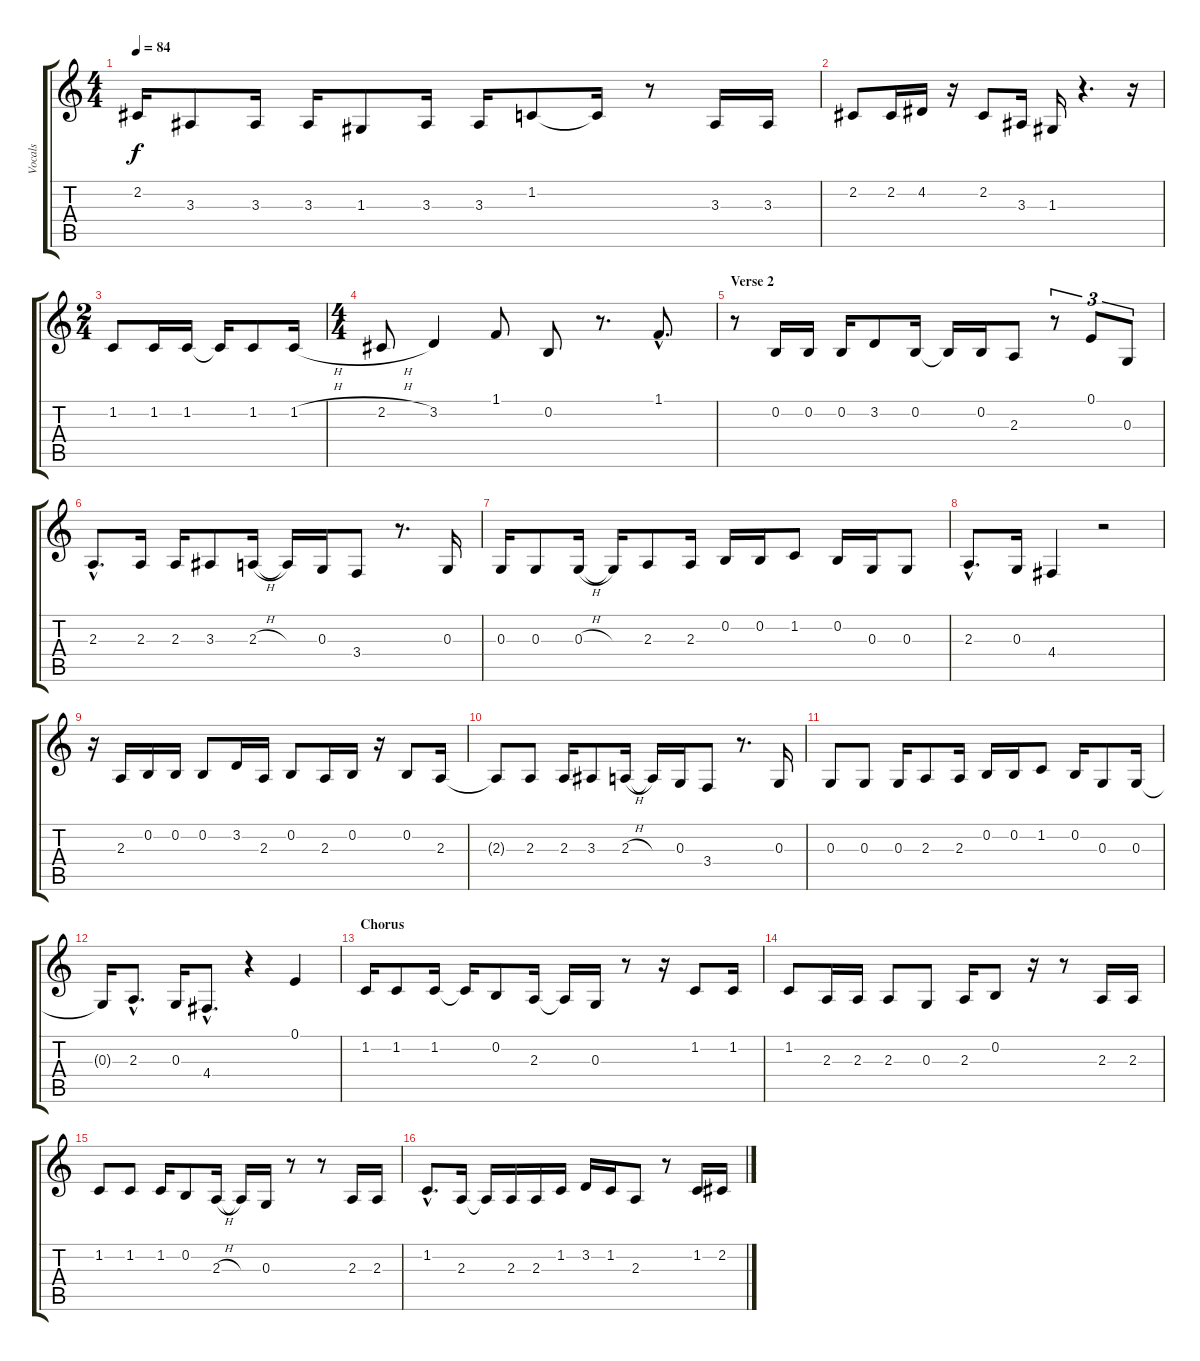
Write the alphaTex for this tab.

\track ("Vocals" "Vocals") {instrument baritonesax}
\staff {score tabs}
\tuning (E4 B3 G3 D3 A2 E2) {hide}
\ts (4 4)
\tempo 84
\clef g2
\ks aminor
2.2.16{dy f} 3.3.8 3.3.16 3.3.16 1.3.8 3.3.16 3.3.16 1.2.8 1.2{t}.16 r.8 3.3.16 3.3.16 |
2.2.8 2.2.16 4.2.16 r.16 2.2.8 3.3.16 1.3.16 r.4{d} r.16 |
\ts (2 4)
1.2.8 1.2.16 1.2.16 1.2{t}.16 1.2.8 1.2{h}.16 |
\ts (4 4)
2.2{h}.8 3.2.4 1.1.8 0.2.8 r.8{d} 1.1{hac}.8{d} |
\section ("" "Verse 2")
r.8 0.2.16 0.2.16 0.2.16 3.2.8 0.2.16 0.2{t}.16 0.2.16 2.3.8 r.8{tu (3 2)} 0.1.8{tu (3 2)} 0.3.8{tu (3 2)} |
2.3{hac}.8{d} 2.3.16 2.3.16 3.3.8 2.3{h}.16 2.3{t}.16 0.3.16 3.4.8 r.8{d} 0.3.16 |
0.3.16 0.3.8 0.3{h}.16 0.3{t}.16 2.3.8 2.3.16 0.2.16 0.2.16 1.2.8 0.2.16 0.3.16 0.3.8 |
2.3{hac}.8{d} 0.3.16 4.4.4 r.2 |
r.16 2.3.16 0.2.16 0.2.16 0.2.8 3.2.16 2.3.16 0.2.8 2.3.16 0.2.16 r.16 0.2.8 2.3.16 |
2.3{t}.8 2.3.8 2.3.16 3.3.8 2.3{h}.16 2.3{t}.16 0.3.16 3.4.8 r.8{d} 0.3.16 |
0.3.8 0.3.8 0.3.16 2.3.8 2.3.16 0.2.16 0.2.16 1.2.8 0.2.16 0.3.8 0.3.16 |
0.3{t}.16 2.3{hac}.8{d} 0.3.16 4.4{hac}.8{d} r.4 0.1.4 |
\section ("" "Chorus")
1.2.16 1.2.8 1.2.16 1.2{t}.16 0.2.8 2.3.16 2.3{t}.16 0.3.16 r.8 r.16 1.2.8 1.2.16 |
1.2.8 2.3.16 2.3.16 2.3.8 0.3.8 2.3.16 0.2.8 r.16 r.8 2.3.16 2.3.16 |
1.2.8 1.2.8 1.2.16 0.2.8 2.3{h}.16 2.3{t}.16 0.3.16 r.8 r.8 2.3.16 2.3.16 |
1.2{hac}.8{d} 2.3.16 2.3{t}.16 2.3.16 2.3.16 1.2.16 3.2.16 1.2.16 2.3.8 r.8 1.2.16 2.2.16
